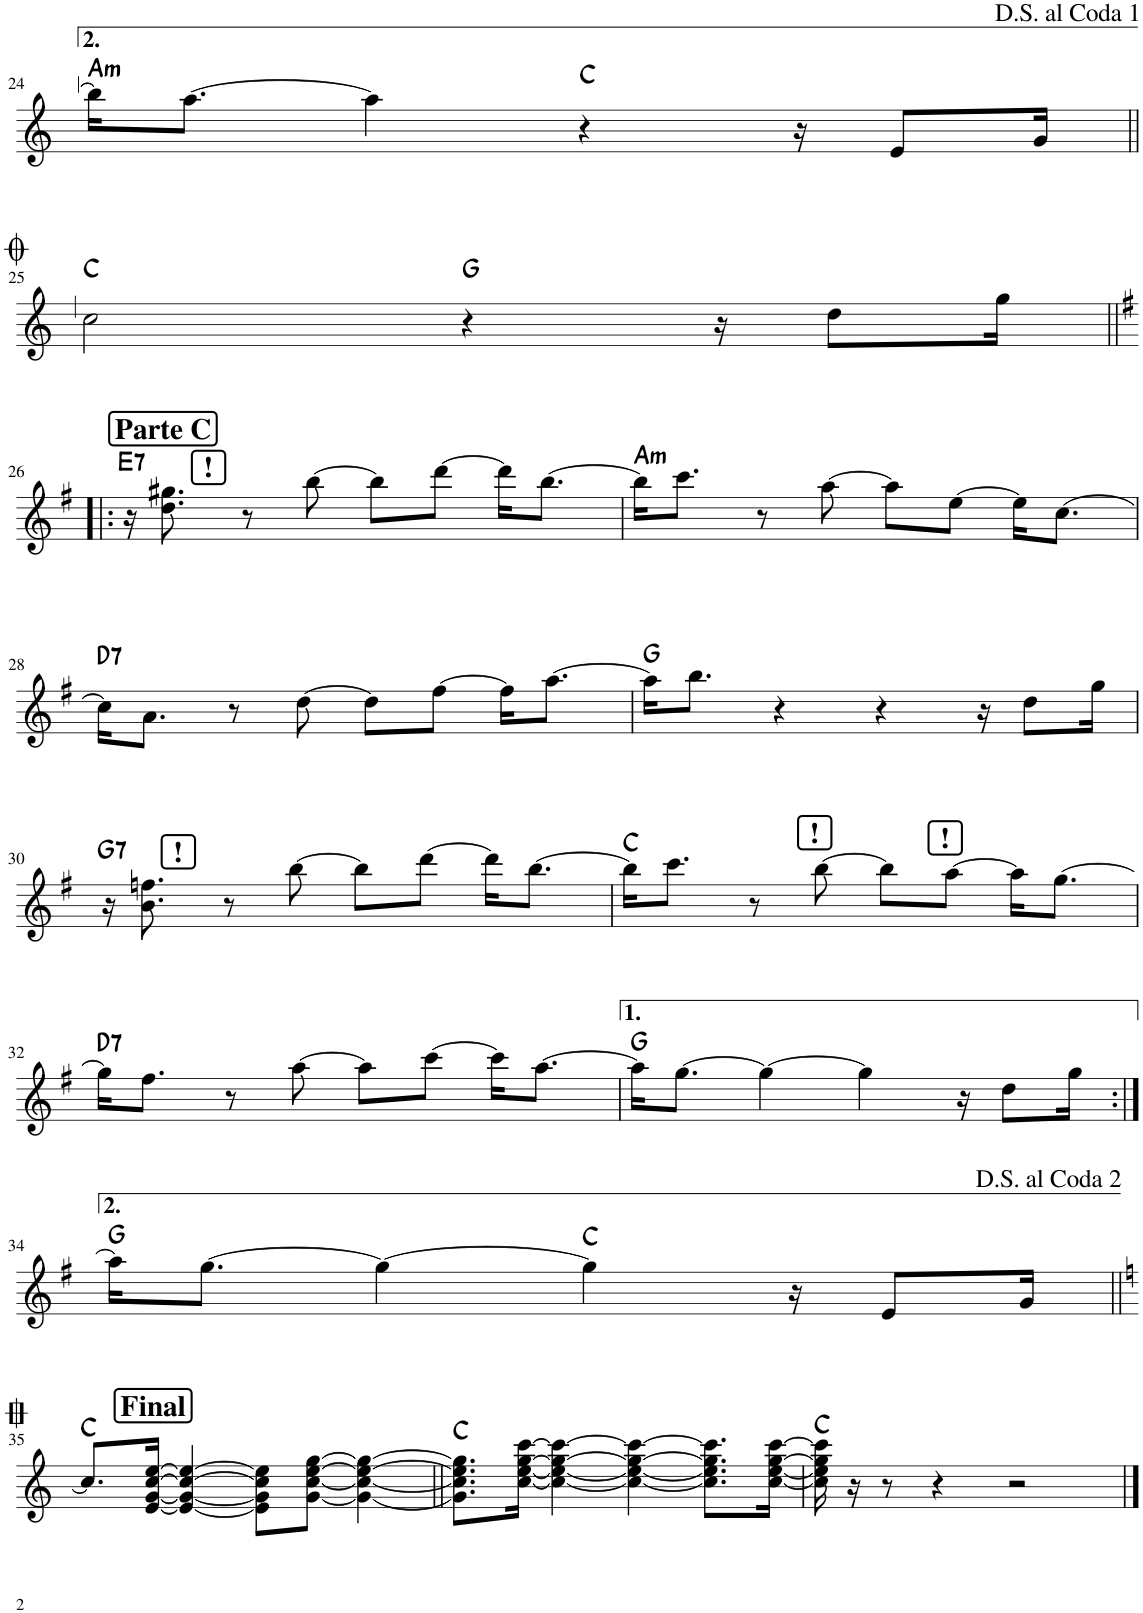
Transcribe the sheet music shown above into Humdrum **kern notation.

**kern	**kern	**dynam	**harte	**kern	**harte	**kern	**harte
*part4	*part3	*part3	*part3	*part2	*part2	*part1	*part1
*staff4	*staff3	*staff3	*	*staff2	*	*staff1	*
*I"P G	*I"P M	*	*	*I"PA2	*	*I"P A	*
*I'P G	*I'P M	*	*	*I'PA2	*	*I'P A	*
!!LO:PB:g=z
*clefFv4	*clefGv2	*	*	*clefG2	*	*clefG2	*
*	*	*	*	*ITrd4c7	*	*	*
*k[]	*k[]	*	*	*k[]	*	*k[]	*
*M4/4	*M4/4	*	*	*M4/4	*	*M4/4	*
=24	=24	=24	=24	=24	=24	=24	=24
.	.	.	.	[4qbb	.	[4qbb/	.
!	!	!LO:DY:b	!LO:H:kt=m	!	!LO:H:kt=m	!	!LO:H:kt=m
4AA	16r	p	A:min	16bb\KL]	A:min	16bb\KL]	A:min
.	8A\ 8c\ 8e\L	.	.	[8.aa\J	.	[8.aa\J	.
.	[16A\ [16c\ [16e\Jk	.	.	.	.	.	.
8.AAA/L	8A]\ 8c]\ 8e]\L	.	.	4aa]	.	4aa\]	.
.	[8A\ [8c\ [8e\J	.	.	.	.	.	.
16CC/Jk	.	.	.	.	.	.	.
4C	8A]\ 8c]\ 8e]\L	.	C:maj	4r	C:maj	4r	C:maj
.	[8G\ [8c\ [8e\J	.	.	.	.	.	.
8.CC/L	16G]\ 16c]\ 16e]\KL	.	.	16r	.	16r	.
.	8.G\ 8.c\ 8.e\J	.	.	8e/L	.	8e/L	.
16EE/Jk	.	.	.	16g/Jk	.	16g/Jk	.
!	!	!	!	!	!	!LO:TX:a:t=D.S. al Coda 1	!
!!LO:LB:g=z
=25||	=25||	=25||	=25||	=25||	=25||	=25||	=25||
*k[]	*k[]	*	*	*k[]	*	*k[]	*
.	.	.	.	[4qcc	.	[4qcc/	.
!	!	!LO:DY:b	!	!	!	!	!
4C	16r	p	C:maj	2cc]	C:maj	2cc\]	C:maj
.	8G\ 8c\ 8e\L	.	.	.	.	.	.
.	[16G\ [16c\ [16e\Jk	.	.	.	.	.	.
8.CC/L	8G]\ 8c]\ 8e]\L	.	.	.	.	.	.
.	[8G\ [8c\ [8e\J	.	.	.	.	.	.
16EE/Jk	.	.	.	.	.	.	.
4G	8G]\ 8c]\ 8e]\L	.	G:maj	4r	G:maj	4r	G:maj
.	[8d\ [8g\ [8b\J	.	.	.	.	.	.
8.GG/L	16d]\ 16g]\ 16b]\KL	.	.	16r	.	16r	.
.	8.d\ 8.g\ 8.b\J	.	.	8dd\L	.	8dd\L	.
16BB/Jk	.	.	.	16gg\Jk	.	16gg\Jk	.
!!LO:LB:g=z
!!LO:REH:place=s1:a:B:cj:fs=14:t=!:qo=0.25
!!LO:REH:place=s1:a:B:cj:fs=14:t=Parte C
=26!|:	=26!|:	=26!|:	=26!|:	=26!|:	=26!|:	=26!|:	=26!|:
*k[f#]	*k[f#]	*	*	*k[f#]	*	*k[f#]	*
!	!	!LO:DY:b	!LO:H:kt=7	!	!LO:H:kt=7	!	!LO:H:kt=7
4E	16r	p	E:7	16r	E:7	16r	E:7
.	8d\ 8e\ 8g#X\ 8b\L	.	.	8.dd 8.gg#X	.	8.dd\ 8.gg#X\	.
.	[16d\ [16e\ [16g#\ [16b\Jk	.	.	.	.	.	.
8.EE/L	8d]\ 8e]\ 8g#]\ 8b]\L	.	.	8r	.	8r	.
.	[8d\ [8e\ [8g#\ [8b\J	.	.	[8bb	.	[8bb\	.
16GG#X/Jk	.	.	.	.	.	.	.
4E	8d]\ 8e]\ 8g#]\ 8b]\L	.	.	8bb\L]	.	8bb\L]	.
.	[8d\ [8e\ [8g#\ [8b\J	.	.	[8ddd\J	.	[8ddd\J	.
8.EE/L	16d]\ 16e]\ 16g#]\ 16b]\KL	.	.	16ddd\KL]	.	16ddd\KL]	.
.	8.d\ 8.e\ 8.g#\ 8.b\J	.	.	[8.bb\J	.	[8.bb\J	.
16GG#/Jk	.	.	.	.	.	.	.
=27	=27	=27	=27	=27	=27	=27	=27
!	!	!LO:DY:b	!LO:H:kt=m	!	!LO:H:kt=m	!	!LO:H:kt=m
4A	16r	p	A:min	16bb\KL]	A:min	16bb\KL]	A:min
.	8e\ 8a\ 8cc\L	.	.	8.ccc\J	.	8.ccc\J	.
.	[16e\ [16a\ [16cc\Jk	.	.	.	.	.	.
8.AA/L	8e]\ 8a]\ 8cc]\L	.	.	8r	.	8r	.
.	[8e\ [8a\ [8cc\J	.	.	[8aa	.	[8aa\	.
16C/Jk	.	.	.	.	.	.	.
4A	8e]\ 8a]\ 8cc]\L	.	.	8aa\L]	.	8aa\L]	.
.	[8e\ [8a\ [8cc\J	.	.	[8ee\J	.	[8ee\J	.
8.AA/L	16e]\ 16a]\ 16cc]\KL	.	.	16ee\KL]	.	16ee\KL]	.
.	8.e\ 8.a\ 8.cc\J	.	.	[8.cc\J	.	[8.cc\J	.
16C/Jk	.	.	.	.	.	.	.
!!LO:LB:g=z
=28	=28	=28	=28	=28	=28	=28	=28
!	!	!LO:DY:b	!LO:H:kt=7	!	!LO:H:kt=7	!	!LO:H:kt=7
4D	16r	p	D:7	16cc\KL]	D:7	16cc\KL]	D:7
.	8d\ 8f#\ 8a\ 8cc\L	.	.	8.a\J	.	8.a\J	.
.	[16d\ [16f#\ [16a\ [16cc\Jk	.	.	.	.	.	.
8.DD/L	8d]\ 8f#]\ 8a]\ 8cc]\L	.	.	8r	.	8r	.
.	[8d\ [8f#\ [8a\ [8cc\J	.	.	[8dd	.	[8dd\	.
16FF#/Jk	.	.	.	.	.	.	.
4D	8d]\ 8f#]\ 8a]\ 8cc]\L	.	.	8dd\L]	.	8dd\L]	.
.	[8d\ [8f#\ [8a\ [8cc\J	.	.	[8ff#\J	.	[8ff#\J	.
8.DD/L	16d]\ 16f#]\ 16a]\ 16cc]\KL	.	.	16ff#\KL]	.	16ff#\KL]	.
.	8.d\ 8.f#\ 8.a\ 8.cc\J	.	.	[8.aa\J	.	[8.aa\J	.
16FF#/Jk	.	.	.	.	.	.	.
=29	=29	=29	=29	=29	=29	=29	=29
!	!	!LO:DY:b	!	!	!	!	!
4G	16r	p	G:maj	16aa\KL]	G:maj	16aa\KL]	G:maj
.	8d\ 8g\ 8b\L	.	.	8.bb\J	.	8.bb\J	.
.	[16d\ [16g\ [16b\Jk	.	.	.	.	.	.
8.GG/L	8d]\ 8g]\ 8b]\L	.	.	4r	.	4r	.
.	[8d\ [8g\ [8b\J	.	.	.	.	.	.
16BB/Jk	.	.	.	.	.	.	.
4G	8d]\ 8g]\ 8b]\L	.	.	4r	.	4r	.
.	[8d\ [8g\ [8b\J	.	.	.	.	.	.
8.GG/L	16d]\ 16g]\ 16b]\KL	.	.	16r	.	16r	.
.	8.d\ 8.g\ 8.b\J	.	.	8dd\L	.	8dd\L	.
16BB/Jk	.	.	.	16gg\Jk	.	16gg\Jk	.
!!LO:LB:g=z
!!LO:REH:place=s1:a:B:cj:fs=14:t=!:qo=0.25
=30	=30	=30	=30	=30	=30	=30	=30
!	!	!LO:DY:b	!LO:H:kt=7	!	!LO:H:kt=7	!	!LO:H:kt=7
4G	16r	p	G:7	16r	G:7	16r	G:7
.	8d\ 8fn\ 8g\ 8b\L	.	.	8.ffn	.	8.b\ 8.ffn\	.
.	[16d\ [16f\ [16g\ [16b\Jk	.	.	.	.	.	.
8.GG/L	8d]\ 8f]\ 8g]\ 8b]\L	.	.	8r	.	8r	.
.	[8d\ [8f\ [8g\ [8b\J	.	.	[8bb	.	[8bb\	.
16BB/Jk	.	.	.	.	.	.	.
4G	8d]\ 8f]\ 8g]\ 8b]\L	.	.	8bb\L]	.	8bb\L]	.
.	[8d\ [8f\ [8g\ [8b\J	.	.	[8ddd\J	.	[8ddd\J	.
8.GG/L	16d]\ 16f]\ 16g]\ 16b]\KL	.	.	16ddd\KL]	.	16ddd\KL]	.
.	8.d\ 8.f\ 8.g\ 8.b\J	.	.	[8.bb\J	.	[8.bb\J	.
16BB/Jk	.	.	.	.	.	.	.
!!LO:REH:place=s1:a:B:cj:fs=14:t=!:qo=2.5
!!LO:REH:place=s1:a:B:cj:fs=14:t=!:qo=1.5
=31	=31	=31	=31	=31	=31	=31	=31
!	!	!LO:DY:b	!	!	!	!	!
4C	16r	p	C:maj	16bb\KL]	C:maj	16bb\KL]	C:maj
.	8c\ 8e\ 8g\L	.	.	8.ccc\J	.	8.ccc\J	.
.	[16c\ [16e\ [16g\Jk	.	.	.	.	.	.
8.CC/L	8c]\ 8e]\ 8g]\L	.	.	8r	.	8r	.
.	[8c\ [8e\ [8g\J	.	.	[8bb	.	[8bb\	.
16EE/Jk	.	.	.	.	.	.	.
4C	8c]\ 8e]\ 8g]\L	.	.	8bb\L]	.	8bb\L]	.
.	[8c\ [8e\ [8g\J	.	.	[8aa\J	.	[8aa\J	.
8.CC/L	16c]\ 16e]\ 16g]\KL	.	.	16aa\KL]	.	16aa\KL]	.
.	8.c\ 8.e\ 8.g\J	.	.	[8.gg\J	.	[8.gg\J	.
16EE/Jk	.	.	.	.	.	.	.
!!LO:LB:g=z
=32	=32	=32	=32	=32	=32	=32	=32
!	!	!LO:DY:b	!LO:H:kt=7	!	!LO:H:kt=7	!	!LO:H:kt=7
4D	16r	p	D:7	16gg\KL]	D:7	16gg\KL]	D:7
.	8d\ 8f#\ 8a\ 8cc\L	.	.	8.ff#\J	.	8.ff#\J	.
.	[16d\ [16f#\ [16a\ [16cc\Jk	.	.	.	.	.	.
8.DD/L	8d]\ 8f#]\ 8a]\ 8cc]\L	.	.	8r	.	8r	.
.	[8d\ [8f#\ [8a\ [8cc\J	.	.	[8aa	.	[8aa\	.
16FF#/Jk	.	.	.	.	.	.	.
4D	8d]\ 8f#]\ 8a]\ 8cc]\L	.	.	8aa\L]	.	8aa\L]	.
.	[8d\ [8f#\ [8a\ [8cc\J	.	.	[8ccc\J	.	[8ccc\J	.
8.DD/L	16d]\ 16f#]\ 16a]\ 16cc]\KL	.	.	16ccc\KL]	.	16ccc\KL]	.
.	8.d\ 8.f#\ 8.a\ 8.cc\J	.	.	[8.aa\J	.	[8.aa\J	.
16FF#/Jk	.	.	.	.	.	.	.
=33	=33	=33	=33	=33	=33	=33	=33
!	!	!LO:DY:b	!	!	!	!	!
4G	16r	p	G:maj	16aa\KL]	G:maj	16aa\KL]	G:maj
.	8d\ 8g\ 8b\L	.	.	[8.gg\J	.	[8.gg\J	.
.	[16d\ [16g\ [16b\Jk	.	.	.	.	.	.
8.GG/L	8d]\ 8g]\ 8b]\L	.	.	4gg_	.	4gg\_	.
.	[8d\ [8g\ [8b\J	.	.	.	.	.	.
16BB/Jk	.	.	.	.	.	.	.
4G	8d]\ 8g]\ 8b]\L	.	.	4gg]	.	4gg\]	.
.	[8d\ [8g\ [8b\J	.	.	.	.	.	.
8.GG/L	16d]\ 16g]\ 16b]\KL	.	.	16r	.	16r	.
.	8.d\ 8.g\ 8.b\J	.	.	8dd\L	.	8dd\L	.
16BB/Jk	.	.	.	16gg\Jk	.	16gg\Jk	.
!!LO:LB:g=z
=34:|!	=34:|!	=34:|!	=34:|!	=34:|!	=34:|!	=34:|!	=34:|!
.	.	.	.	[qaa	.	[qaa	.
!	!	!LO:DY:b	!	!	!	!	!
4G	16r	p	G:maj	16aa\KL]	G:maj	16aa\KL]	G:maj
.	8d\ 8g\ 8b\L	.	.	[8.gg\J	.	[8.gg\J	.
.	[16d\ [16g\ [16b\Jk	.	.	.	.	.	.
8.GG/L	8d]\ 8g]\ 8b]\L	.	.	4gg_	.	4gg\_	.
.	[8d\ [8g\ [8b\J	.	.	.	.	.	.
16BB/Jk	.	.	.	.	.	.	.
4C	8d]\ 8g]\ 8b]\L	.	C:maj	4gg]	C:maj	4gg\]	C:maj
.	[8G\ [8c\ [8e\J	.	.	.	.	.	.
8.CC/L	16G]\ 16c]\ 16e]\KL	.	.	16r	.	16r	.
.	8.G\ 8.c\ 8.e\J	.	.	8e/L	.	8e/L	.
16EE/Jk	.	.	.	16g/Jk	.	16g/Jk	.
!	!	!	!	!	!	!LO:TX:a:t=D.S. al Coda 2	!
!!LO:LB:g=z
!!LO:REH:place=s1:a:B:cj:fs=14:t=Final
=35||	=35||	=35||	=35||	=35||	=35||	=35||	=35||
*k[]	*k[]	*	*	*k[]	*	*k[]	*
.	.	.	.	[qcc	.	[qcc	.
!	!	!LO:DY:b	!	!	!	!	!
4C	16r	p	C:maj	8.cc\L]	C:maj	8.cc/L]	C:maj
.	8G\ 8c\ 8e\L	.	.	.	.	.	.
.	[16G\ [16c\ [16e\Jk	.	.	[16ee\Jk	.	[16e/ [16g/ [16cc/ [16ee/Jk	.
8.CC/L	8G]\ 8c]\ 8e]\L	.	.	4ee_	.	4e/_ 4g/_ 4cc/_ 4ee/_	.
.	[8G\ [8c\ [8e\J	.	.	.	.	.	.
16EE/Jk	.	.	.	.	.	.	.
4C	8G]\ 8c]\ 8e]\L	.	.	8ee\L]	.	8e\] 8g\] 8cc\] 8ee\]L	.
.	[8G\ [8c\ [8e\J	.	.	[8gg\J	.	[8g\ [8cc\ [8ee\ [8gg\J	.
8.CC/L	16G]\ 16c]\ 16e]\KL	.	.	4gg_	.	4g\_ 4cc\_ 4ee\_ 4gg\_	.
.	8.G\ 8.c\ 8.e\J	.	.	.	.	.	.
16EE/Jk	.	.	.	.	.	.	.
=36||	=36||	=36||	=36||	=36||	=36||	=36||	=36||
!	!	!LO:DY:b	!	!	!	!	!
4C	16r	p	C:maj	8.gg\L]	C:maj	8.g\] 8.cc\] 8.ee\] 8.gg\]L	C:maj
.	8G\ 8c\ 8e\L	.	.	.	.	.	.
.	[16G\ [16c\ [16e\Jk	.	.	[16ccc\Jk	.	[16cc\ [16ee\ [16gg\ [16ccc\Jk	.
8.CC/L	8G]\ 8c]\ 8e]\L	.	.	4ccc_	.	4cc\_ 4ee\_ 4gg\_ 4ccc\_	.
.	[8G\ [8c\ [8e\J	.	.	.	.	.	.
16EE/Jk	.	.	.	.	.	.	.
4C	8G]\ 8c]\ 8e]\L	.	.	4ccc_	.	4cc\_ 4ee\_ 4gg\_ 4ccc\_	.
.	[8G\ [8c\ [8e\J	.	.	.	.	.	.
8.CC/L	16G]\ 16c]\ 16e]\KL	.	.	8.ccc\L]	.	8.cc\] 8.ee\] 8.gg\] 8.ccc\]L	.
.	8.G\ 8.c\ 8.e\J	.	.	.	.	.	.
16EE/Jk	.	.	.	[16ccc\Jk	.	[16cc\ [16ee\ [16gg\ [16ccc\Jk	.
=37	=37	=37	=37	=37	=37	=37	=37
4r	4r	.	C:maj	16ccc]	C:maj	16cc\] 16ee\] 16gg\] 16ccc\]	C:maj
.	.	.	.	16r	.	16r	.
.	.	.	.	8r	.	8r	.
4r	4r	.	.	4r	.	4r	.
2r	2r	.	.	2r	.	2r	.
==	==	==	==	==	==	==	==
*-	*-	*-	*-	*-	*-	*-	*-
